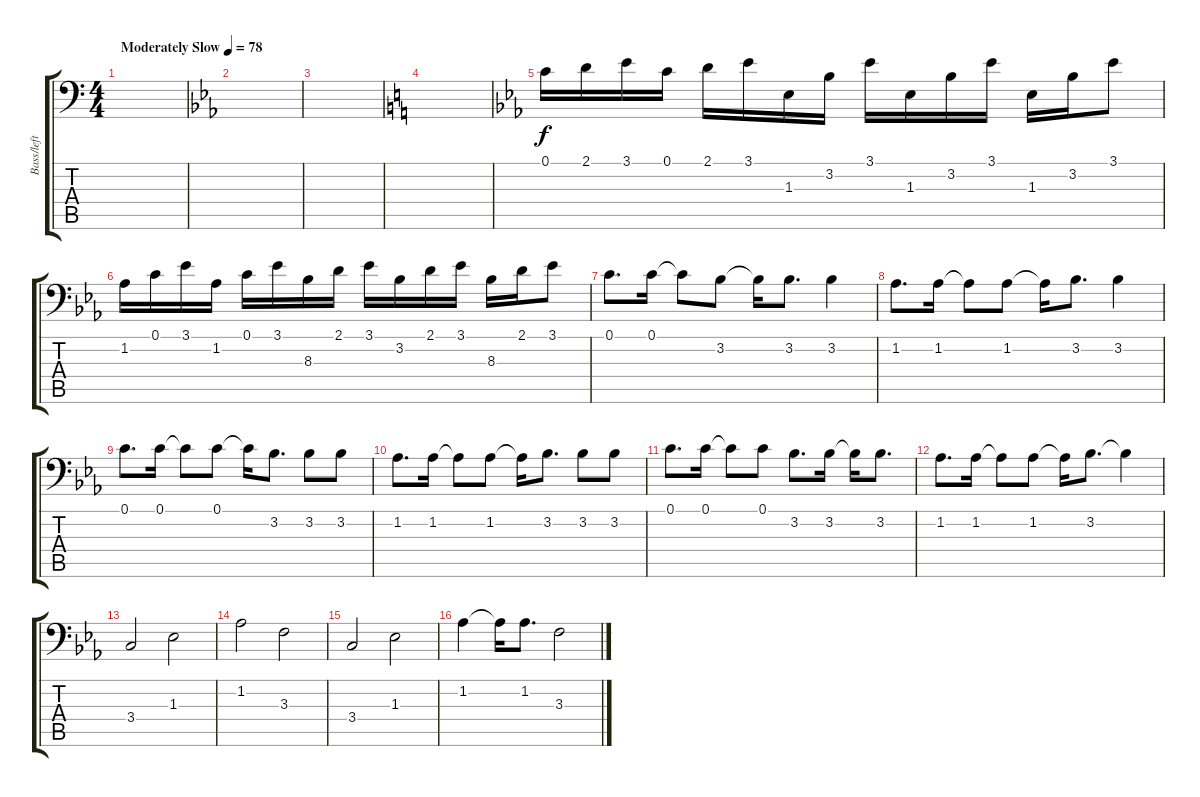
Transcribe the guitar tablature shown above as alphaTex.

\track ("Bass/left hand" "Bass/left ") {instrument electricbasspick}
\staff {score tabs}
\tuning (C3 G2 D2 A1 E1 Ab0) {hide}
\ts (4 4)
\tempo (78 "Moderately Slow")
\clef f4
\ks c
|
\ks cminor
|
|
\ks c
|
\ks cminor
0.1.16 2.1.16 3.1.16 0.1.16 2.1.16 3.1.16 1.3.16 3.2.16 3.1.16 1.3.16 3.2.16 3.1.16 1.3.16 3.2.16 3.1.8 |
1.2.16 0.1.16 3.1.16 1.2.16 0.1.16 3.1.16 8.3.16 2.1.16 3.1.16 3.2.16 2.1.16 3.1.16 8.3.16 2.1.16 3.1.8 |
0.1.8{d} 0.1.16 0.1{t}.8 3.2.8 3.2{t}.16 3.2.8{d} 3.2.4 |
1.2.8{d} 1.2.16 1.2{t}.8 1.2.8 1.2{t}.16 3.2.8{d} 3.2.4 |
0.1.8{d} 0.1.16 0.1{t}.8 0.1.8 0.1{t}.16 3.2.8{d} 3.2.8 3.2.8 |
1.2.8{d} 1.2.16 1.2{t}.8 1.2.8 1.2{t}.16 3.2.8{d} 3.2.8 3.2.8 |
0.1.8{d} 0.1.16 0.1{t}.8 0.1.8 3.2.8{d} 3.2.16 3.2{t}.16 3.2.8{d} |
1.2.8{d} 1.2.16 1.2{t}.8 1.2.8 1.2{t}.16 3.2.8{d} 3.2{t}.4 |
3.4.2 1.3.2 |
1.2.2 3.3.2 |
3.4.2 1.3.2 |
1.2.4 1.2{t}.16 1.2.8{d} 3.3.2
